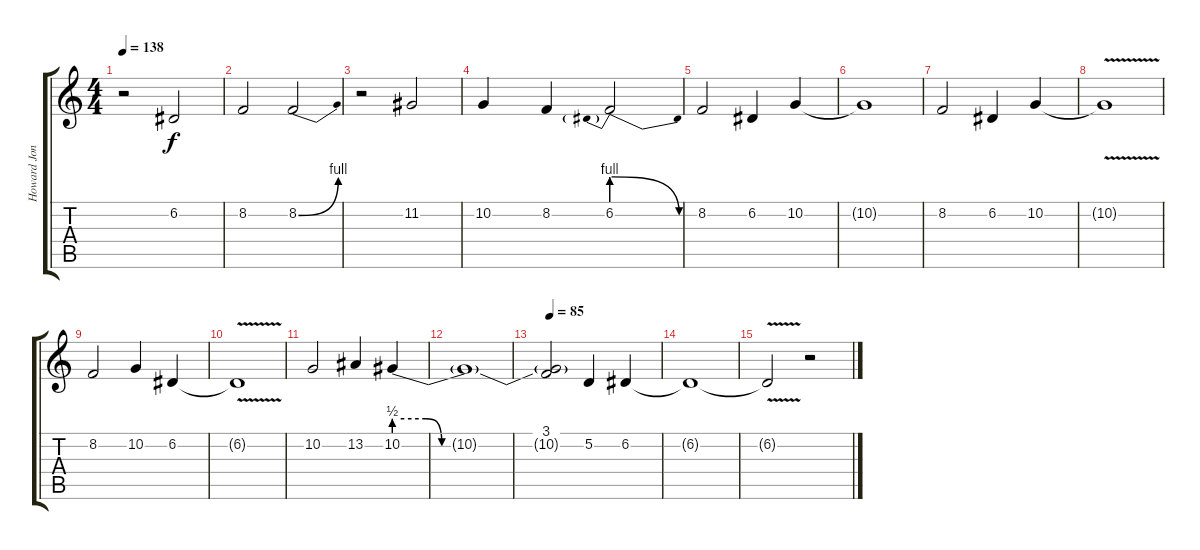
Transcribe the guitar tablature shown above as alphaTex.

\track ("Howard Jones" "Howard Jon") {instrument oboe}
\staff {score tabs}
\tuning (D4 A3 F3 C3 G2 C2) {hide}
\ts (4 4)
\tempo 138
\clef g2
\ks c
r.2{dy f} 6.2.2 |
8.2.2 8.2{be (bend 0 0 60 4)}.2 |
r.2 11.2.2 |
10.2.4 8.2.4 6.2{be (prebendrelease 0 4 60 0)}.2 |
8.2.2 6.2.4 10.2.4 |
10.2{t}.1 |
8.2.2 6.2.4 10.2.4 |
10.2{v t}.1 |
8.2.2 10.2.4 6.2.4 |
6.2{v t}.1 |
10.2.2 13.2.4 10.2{be (custom 0 2 10 2 15 0 60 0)}.4 |
10.2{t}.1 |
\tempo 85
(3.1 10.2{t}).2 5.2.4 6.2.4 |
6.2{t}.1 |
6.2{v t}.2 r.2
